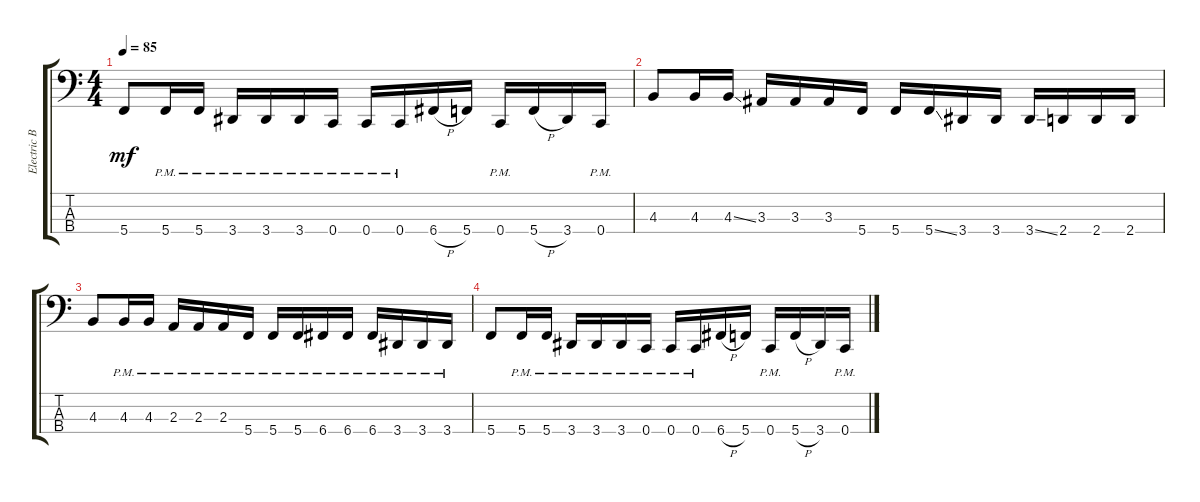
\track ("Electric Bass" "Electric B") {instrument electricbassfinger}
\staff {score tabs}
\tuning (F2 C2 G1 C1) {hide}
\ts (4 4)
\tempo 85
\clef f4
\ks c
5.4.8{dy mf} 5.4{pm}.16 5.4{pm}.16 3.4{pm}.16 3.4{pm}.16 3.4{pm}.16 0.4{pm}.16 0.4{pm}.16 0.4{pm}.16 6.4{h}.16 5.4.16 0.4{pm}.16 5.4{h}.16 3.4.16 0.4{pm}.16 |
4.3.8 4.3.16 4.3{ss}.16 3.3.16 3.3.16 3.3.16 5.4.16 5.4.16 5.4{ss}.16 3.4.16 3.4.16 3.4{ss}.16 2.4.16 2.4.16 2.4.16 |
4.3.8 4.3{pm}.16 4.3{pm}.16 2.3{pm}.16 2.3{pm}.16 2.3{pm}.16 5.4{pm}.16 5.4{pm}.16 5.4{pm}.16 6.4{pm}.16 6.4{pm}.16 6.4{pm}.16 3.4{pm}.16 3.4{pm}.16 3.4{pm}.16 |
5.4.8 5.4{pm}.16 5.4{pm}.16 3.4{pm}.16 3.4{pm}.16 3.4{pm}.16 0.4{pm}.16 0.4{pm}.16 0.4{pm}.16 6.4{h}.16 5.4.16 0.4{pm}.16 5.4{h}.16 3.4.16 0.4{pm}.16
